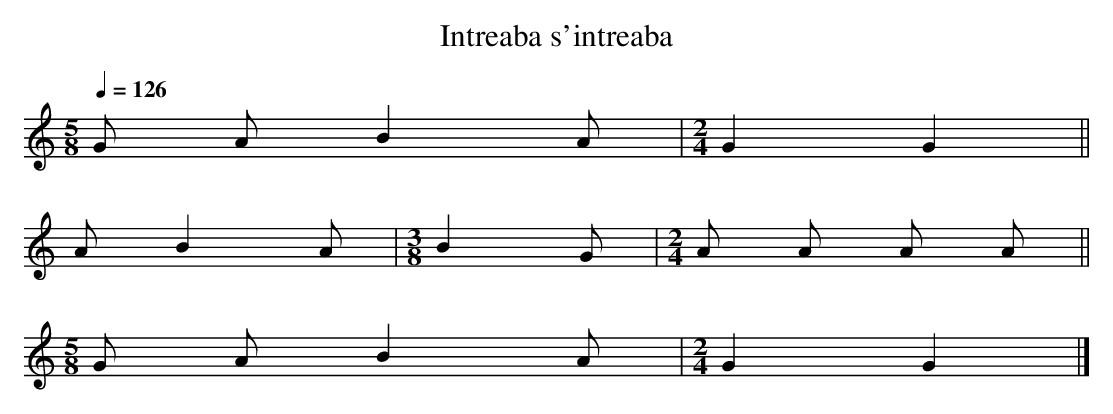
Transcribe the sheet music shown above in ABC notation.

X:1
T:Intreaba s'intreaba
M:5/8
L:1/8
Q:1/4=126
K:GMix
        G A B2 A|[M:2/4] G2 G2||
A B2 A|[M:3/8] B2 G|[M:2/4] A A A A||
[M:5/8] G A B2 A|[M:2/4] G2 G2|]

So does this Slovak lament:
